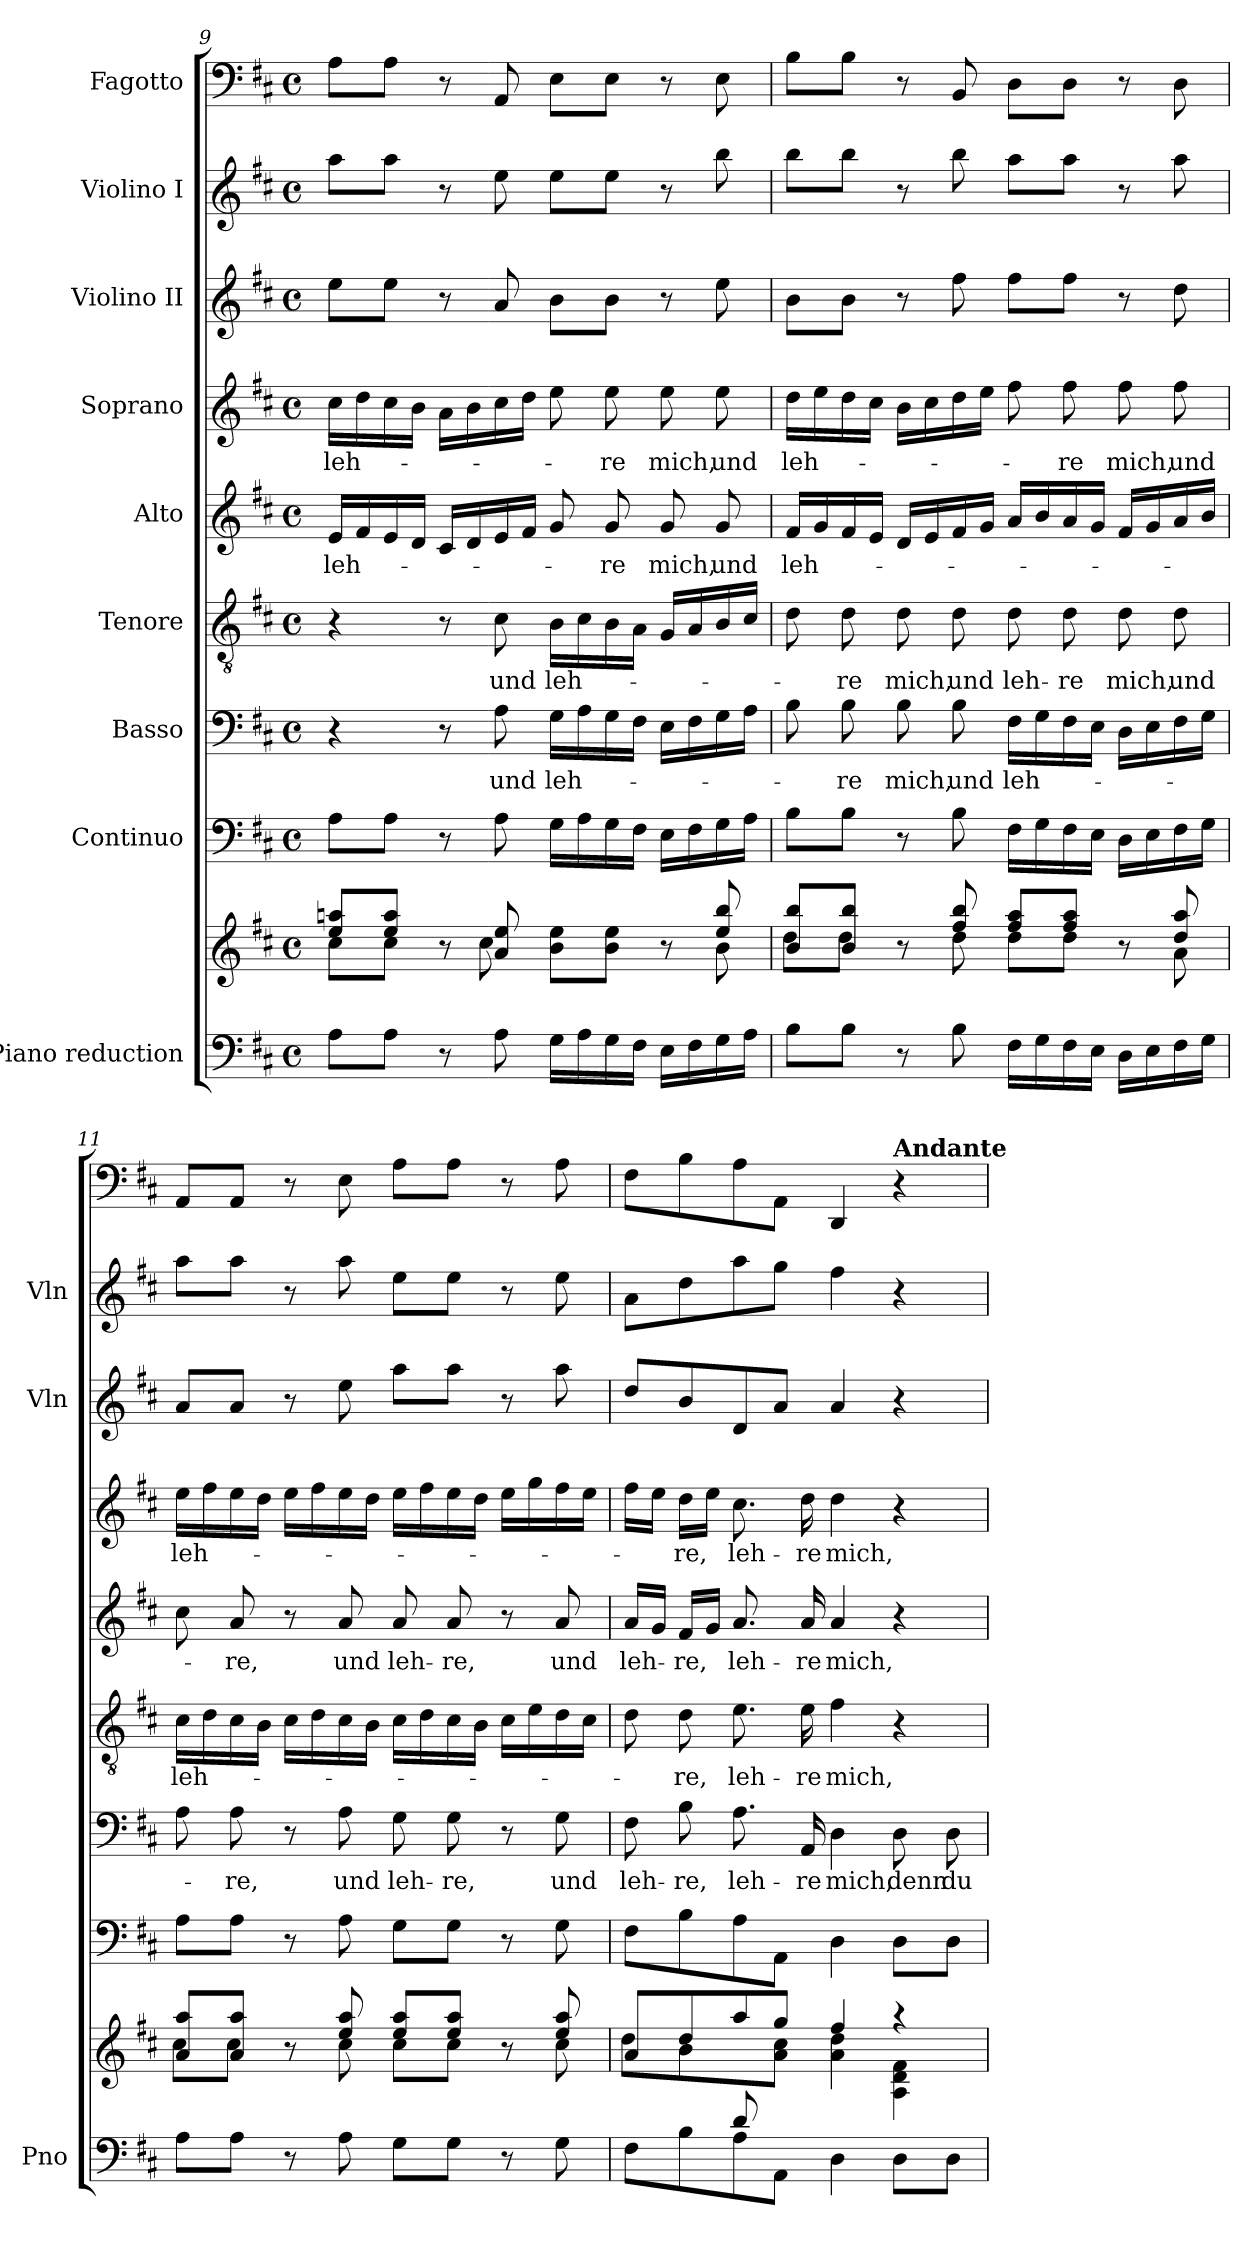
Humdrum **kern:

**kern	**kern	**kern	**kern	**text	**kern	**text	**kern	**text	**kern	**text	**kern	**kern	**kern
*part9	*part9	*part8	*part7	*part7	*part6	*part6	*part5	*part5	*part4	*part4	*part3	*part2	*part1
*staff10	*staff9	*staff8	*staff7	*staff7	*staff6	*staff6	*staff5	*staff5	*staff4	*staff4	*staff3	*staff2	*staff1
*I"Piano reduction	*	*I"Continuo	*I"Basso	*	*I"Tenore	*	*I"Alto	*	*I"Soprano	*	*I"Violino II	*I"Violino I	*I"Fagotto
*I'Pno	*	*	*	*	*	*	*	*	*	*	*I'Vln	*I'Vln	*
*clefF4	*clefG2	*clefF4	*clefF4	*	*clefGv2	*	*clefG2	*	*clefG2	*	*clefG2	*clefG2	*clefF4
*k[f#c#]	*k[f#c#]	*k[f#c#]	*k[f#c#]	*	*k[f#c#]	*	*k[f#c#]	*	*k[f#c#]	*	*k[f#c#]	*k[f#c#]	*k[f#c#]
*M4/4	*M4/4	*M4/4	*M4/4	*	*M4/4	*	*M4/4	*	*M4/4	*	*M4/4	*M4/4	*M4/4
*met(c)	*met(c)	*met(c)	*met(c)	*	*met(c)	*	*met(c)	*	*met(c)	*	*met(c)	*met(c)	*met(c)
=9	=9	=9	=9	=9	=9	=9	=9	=9	=9	=9	=9	=9	=9
*	*^	*	*	*	*	*	*	*	*	*	*	*	*
!	!	!	!	!	!	!	!	!	!LO:LY:b	!	!LO:LY:b	!	!	!
8A\L	8ee/ 8aan/L	8cc#!\L	8A\L	4r	.	4r	.	16e/LL	leh-	16cc#\LL	leh-	8ee\L	8aa\L	8A\L
.	.	.	.	.	.	.	.	16f#/	.	16dd\	.	.	.	.
8A\J	8ee/ 8aa/J	8cc#!\J	8A\J	.	.	.	.	16e/	.	16cc#\	.	8ee\J	8aa\J	8A\J
.	.	.	.	.	.	.	.	16d/JJ	.	16b\JJ	.	.	.	.
8r	8r	8ryy	8r	8r	.	8r	.	16c#/LL	.	16a\LL	.	8r	8r	8r
.	.	.	.	.	.	.	.	16d/	.	16b\	.	.	.	.
!	!	!	!	!	!LO:LY:b	!	!LO:LY:b	!	!	!	!	!	!	!
8A\	8a/ 8ee/	8cc#!\	8A\	8A\	und	8c#\	und	16e/	.	16cc#\	.	8a/	8ee\	8AA/
.	.	.	.	.	.	.	.	16f#/JJ	.	16dd\JJ	.	.	.	.
!	!	!	!	!	!LO:LY:b	!	!LO:LY:b	!	!	!	!	!	!	!
16G\LL	8b\ 8ee\L	4ryy	16G\LL	16G\LL	leh-	16B\LL	leh-	8g/	.	8ee\	.	8b\L	8ee\L	8E\L
16A\	.	.	16A\	16A\	.	16c#\	.	.	.	.	.	.	.	.
!	!	!	!	!	!	!	!	!	!LO:LY:b	!	!LO:LY:b	!	!	!
16G\	8b\ 8ee\J	.	16G\	16G\	.	16B\	.	8g/	-re	8ee\	-re	8b\J	8ee\J	8E\J
16F#\JJ	.	.	16F#\JJ	16F#\JJ	.	16A\JJ	.	.	.	.	.	.	.	.
!	!	!	!	!	!	!	!	!	!LO:LY:b	!	!LO:LY:b	!	!	!
16E\LL	8r	8ryy	16E\LL	16E\LL	.	16G/LL	.	8g/	mich,	8ee\	mich,	8r	8r	8r
16F#\	.	.	16F#\	16F#\	.	16A/	.	.	.	.	.	.	.	.
!	!	!	!	!	!	!	!	!	!LO:LY:b	!	!LO:LY:b	!	!	!
16G\	8ee/ 8bb/	8b!\	16G\	16G\	.	16B/	.	8g/	und	8ee\	und	8ee\	8bb\	8E\
16A\JJ	.	.	16A\JJ	16A\JJ	.	16c#/JJ	.	.	.	.	.	.	.	.
=10	=10	=10	=10	=10	=10	=10	=10	=10	=10	=10	=10	=10	=10	=10
!	!	!	!	!	!	!	!	!	!LO:LY:b	!	!LO:LY:b	!	!	!
8B\L	8b/ 8bb/L	8dd!\L	8B\L	8B\	.	8d\	.	16f#/LL	leh-	16dd\LL	leh-	8b\L	8bb\L	8B\L
.	.	.	.	.	.	.	.	16g/	.	16ee\	.	.	.	.
!	!	!	!	!	!LO:LY:b	!	!LO:LY:b	!	!	!	!	!	!	!
8B\J	8b/ 8bb/J	8dd!\J	8B\J	8B\	-re	8d\	-re	16f#/	.	16dd\	.	8b\J	8bb\J	8B\J
.	.	.	.	.	.	.	.	16e/JJ	.	16cc#\JJ	.	.	.	.
!	!	!	!	!	!LO:LY:b	!	!LO:LY:b	!	!	!	!	!	!	!
8r	8r	8ryy	8r	8B\	mich,	8d\	mich,	16d/LL	.	16b\LL	.	8r	8r	8r
.	.	.	.	.	.	.	.	16e/	.	16cc#\	.	.	.	.
!	!	!	!	!	!LO:LY:b	!	!LO:LY:b	!	!	!	!	!	!	!
8B\	8ff#/ 8bb/	8dd!\	8B\	8B\	und	8d\	und	16f#/	.	16dd\	.	8ff#\	8bb\	8BB/
.	.	.	.	.	.	.	.	16g/JJ	.	16ee\JJ	.	.	.	.
!	!	!	!	!	!LO:LY:b	!	!LO:LY:b	!	!	!	!	!	!	!
16F#\LL	8ff#/ 8aa/L	8dd!\L	16F#\LL	16F#\LL	leh-	8d\	leh-	16a/LL	.	8ff#\	.	8ff#\L	8aa\L	8D\L
16G\	.	.	16G\	16G\	.	.	.	16b/	.	.	.	.	.	.
!	!	!	!	!	!	!	!LO:LY:b	!	!	!	!LO:LY:b	!	!	!
16F#\	8ff#/ 8aa/J	8dd!\J	16F#\	16F#\	.	8d\	re	16a/	.	8ff#\	-re	8ff#\J	8aa\J	8D\J
16E\JJ	.	.	16E\JJ	16E\JJ	.	.	.	16g/JJ	.	.	.	.	.	.
!	!	!	!	!	!	!	!LO:LY:b	!	!	!	!LO:LY:b	!	!	!
16D\LL	8r	8ryy	16D\LL	16D\LL	.	8d\	mich,	16f#/LL	.	8ff#\	mich,	8r	8r	8r
16E\	.	.	16E\	16E\	.	.	.	16g/	.	.	.	.	.	.
!	!	!	!	!	!	!	!LO:LY:b	!	!	!	!LO:LY:b	!	!	!
16F#\	8dd/ 8aa/	8a!\	16F#\	16F#\	.	8d\	und	16a/	.	8ff#\	und	8dd\	8aa\	8D\
16G\JJ	.	.	16G\JJ	16G\JJ	.	.	.	16b/JJ	.	.	.	.	.	.
=11	=11	=11	=11	=11	=11	=11	=11	=11	=11	=11	=11	=11	=11	=11
!	!	!	!	!	!	!	!LO:LY:b	!	!	!	!LO:LY:b	!	!	!
8A\L	8a/ 8aa/L	8cc#!\L	8A\L	8A\	.	16c#\LL	leh-	8cc#\	.	16ee\LL	leh-	8a/L	8aa\L	8AA/L
.	.	.	.	.	.	16d\	.	.	.	16ff#\	.	.	.	.
!	!	!	!	!	!LO:LY:b	!	!	!	!LO:LY:b	!	!	!	!	!
8A\J	8a/ 8aa/J	8cc#!\J	8A\J	8A\	-re,	16c#\	.	8a/	-re,	16ee\	.	8a/J	8aa\J	8AA/J
.	.	.	.	.	.	16B\JJ	.	.	.	16dd\JJ	.	.	.	.
8r	8r	8ryy	8r	8r	.	16c#\LL	.	8r	.	16ee\LL	.	8r	8r	8r
.	.	.	.	.	.	16d\	.	.	.	16ff#\	.	.	.	.
!	!	!	!	!	!LO:LY:b	!	!	!	!LO:LY:b	!	!	!	!	!
8A\	8ee/ 8aa/	8cc#!\	8A\	8A\	und	16c#\	.	8a/	und	16ee\	.	8ee\	8aa\	8E\
.	.	.	.	.	.	16B\JJ	.	.	.	16dd\JJ	.	.	.	.
!	!	!	!	!	!LO:LY:b	!	!	!	!LO:LY:b	!	!	!	!	!
8G\L	8ee/ 8aa/L	8cc#!\L	8G\L	8G\	leh-	16c#\LL	.	8a/	leh-	16ee\LL	.	8aa\L	8ee\L	8A\L
.	.	.	.	.	.	16d\	.	.	.	16ff#\	.	.	.	.
!	!	!	!	!	!LO:LY:b	!	!	!	!LO:LY:b	!	!	!	!	!
8G\J	8ee/ 8aa/J	8cc#!\J	8G\J	8G\	re,	16c#\	.	8a/	re,	16ee\	.	8aa\J	8ee\J	8A\J
.	.	.	.	.	.	16B\JJ	.	.	.	16dd\JJ	.	.	.	.
8r	8r	8ryy	8r	8r	.	16c#\LL	.	8r	.	16ee\LL	.	8r	8r	8r
.	.	.	.	.	.	16e\	.	.	.	16gg\	.	.	.	.
!	!	!	!	!	!LO:LY:b	!	!	!	!LO:LY:b	!	!	!	!	!
8G\	8ee/ 8aa/	8cc#!\	8G\	8G\	und	16d\	.	8a/	und	16ff#\	.	8aa\	8ee\	8A\
.	.	.	.	.	.	16c#\JJ	.	.	.	16ee\JJ	.	.	.	.
!!LO:PB:g=z
=12	=12	=12	=12	=12	=12	=12	=12	=12	=12	=12	=12	=12	=12	=12
*^	*	*	*	*	*	*	*	*	*	*	*	*	*	*
!	!	!	!	!	!	!LO:LY:b	!	!	!	!LO:LY:b	!	!	!	!	!
4ryy	8F#\L	8a/L	8dd\L	8F#\L	8F#\	leh-	8d\	.	16a/LL	leh-	16ff#\LL	.	8dd/L	8a\L	8F#\L
.	.	.	.	.	.	.	.	.	16g/JJ	.	16ee\JJ	.	.	.	.
!	!	!	!	!	!	!LO:LY:b	!	!LO:LY:b	!	!LO:LY:b	!	!LO:LY:b	!	!	!
.	8B\	8dd/	8b\	8B\	8B\	re,	8d\	-re,	16f#/LL	-re,	16dd\LL	-re,	8b/	8dd\	8B\
.	.	.	.	.	.	.	.	.	16g/JJ	.	16ee\JJ	.	.	.	.
!	!	!	!	!	!	!LO:LY:b	!	!LO:LY:b	!	!LO:LY:b	!	!LO:LY:b	!	!	!
8d/	8A\	8aa/	8ryy	8A\	8.A\	leh-	8.e\	leh-	8.a/	leh-	8.cc#\	leh-	8d/	8aa\	8A\
2ryy	8AA\J	8gg/J	8a\ 8cc#!\J	8AA\J	.	.	.	.	.	.	.	.	8a/J	8gg\J	8AA\J
!	!	!	!	!	!	!LO:LY:b	!	!LO:LY:b	!	!LO:LY:b	!	!LO:LY:b	!	!	!
.	.	.	.	.	16AA/	re	16e\	-re	16a/	-re	16dd\	-re	.	.	.
!	!	!	!	!	!	!LO:LY:b	!	!LO:LY:b	!	!LO:LY:b	!	!LO:LY:b	!	!	!
.	4D\	4ff#/	4a\ 4dd!\	4D\	4D\	mich,	4f#\	mich,	4a/	mich,	4dd\	mich,	4a/	4ff#\	4DD/
!	!	!	!	!	!	!	!	!	!	!	!	!	!	!	!LO:TX:a:B:t=Andante
!	!	!	!	!	!	!LO:LY:b	!	!	!	!	!	!	!	!	!
.	8D\L	4r	4A!\ 4d!\ 4f#!\	8D\L	8D\	denn	4r	.	4r	.	4r	.	4r	4r	4r
!	!	!	!	!	!	!LO:LY:b	!	!	!	!	!	!	!	!	!
8ryy	8D\J	.	.	8D\J	8D\	du	.	.	.	.	.	.	.	.	.
*v	*v	*	*	*	*	*	*	*	*	*	*	*	*	*	*
*	*v	*v	*	*	*	*	*	*	*	*	*	*	*	*
=	=	=	=	=	=	=	=	=	=	=	=	=	=
*-	*-	*-	*-	*-	*-	*-	*-	*-	*-	*-	*-	*-	*-
